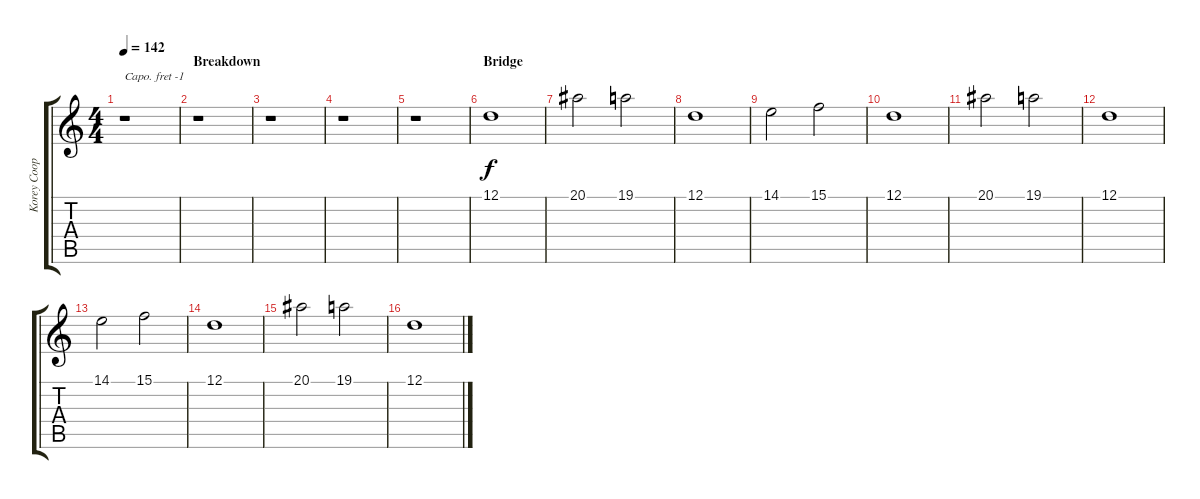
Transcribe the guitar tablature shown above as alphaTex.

\track ("Korey Cooper (Keyboards 2)" "Korey Coop") {instrument stringensemble1}
\staff {score tabs}
\capo -1
\tuning (Eb4 Bb3 Gb3 Db3 Ab2 Db2) {hide}
\ts (4 4)
\tempo 142
\clef g2
\ks c
r.1{dy f} |
\section ("" "Breakdown")
r.1 |
r.1 |
r.1 |
r.1 |
\section ("" "Bridge")
12.1.1 |
20.1.2 19.1.2 |
12.1.1 |
14.1.2 15.1.2 |
12.1.1 |
20.1.2 19.1.2 |
12.1.1 |
14.1.2 15.1.2 |
12.1.1 |
20.1.2 19.1.2 |
12.1.1
